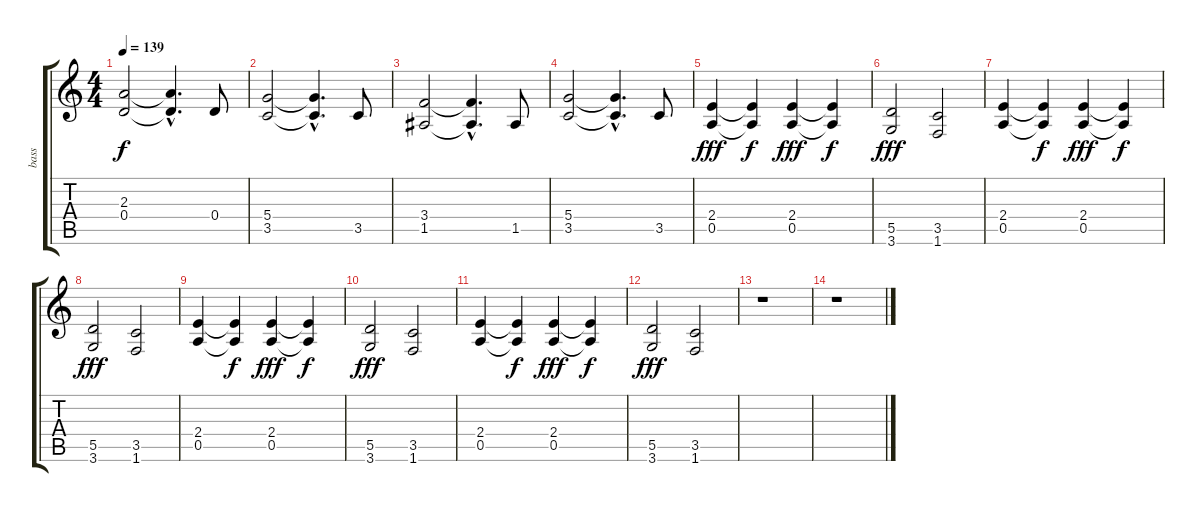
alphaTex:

\track ("bass" "bass") {instrument fretlessbass}
\staff {score tabs}
\tuning (E4 B3 G3 D3 A2 E2) {hide}
\ts (4 4)
\tempo 139
\clef g2
\ks c
(2.3 0.4).2{dy f} (2.3{hac t} 0.4{hac t}).4{d} 0.4.8 |
(5.4 3.5).2 (5.4{hac t} 3.5{hac t}).4{d} 3.5.8 |
(3.4 1.5).2 (3.4{hac t} 1.5{hac t}).4{d} 1.5.8 |
(5.4 3.5).2 (5.4{hac t} 3.5{hac t}).4{d} 3.5.8 |
(2.4 0.5).4{dy fff} (2.4{t} 0.5{t}).4{dy f} (2.4 0.5).4{dy fff} (2.4{t} 0.5{t}).4{dy f} |
(5.5 3.6).2{dy fff} (3.5 1.6).2 |
(2.4 0.5).4 (2.4{t} 0.5{t}).4{dy f} (2.4 0.5).4{dy fff} (2.4{t} 0.5{t}).4{dy f} |
(5.5 3.6).2{dy fff} (3.5 1.6).2 |
(2.4 0.5).4 (2.4{t} 0.5{t}).4{dy f} (2.4 0.5).4{dy fff} (2.4{t} 0.5{t}).4{dy f} |
(5.5 3.6).2{dy fff} (3.5 1.6).2 |
(2.4 0.5).4 (2.4{t} 0.5{t}).4{dy f} (2.4 0.5).4{dy fff} (2.4{t} 0.5{t}).4{dy f} |
(5.5 3.6).2{dy fff} (3.5 1.6).2 |
r.1 |
r.1
